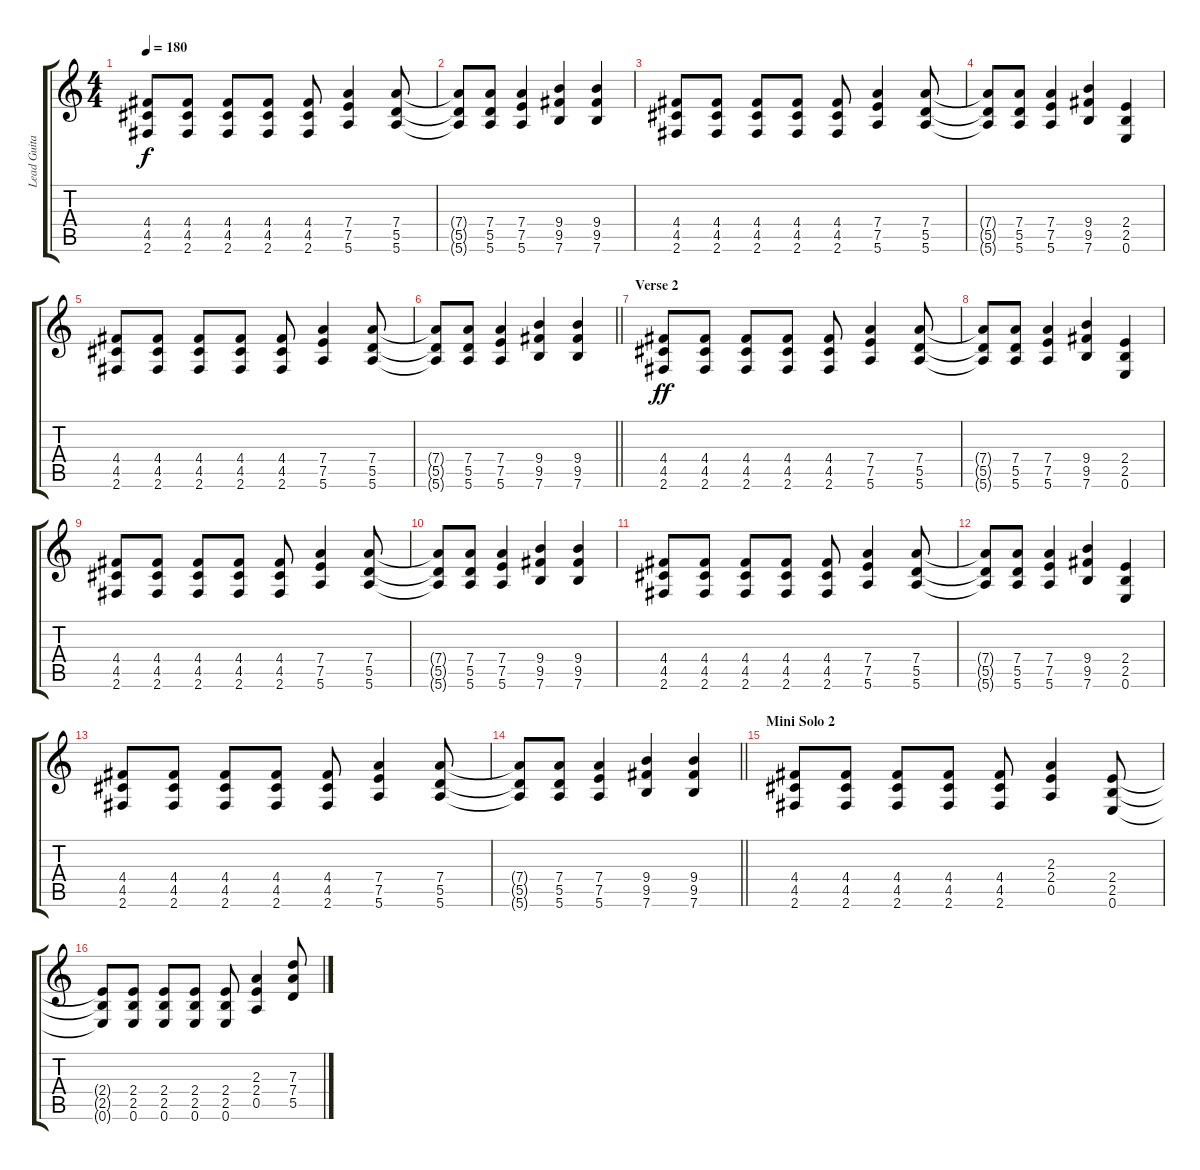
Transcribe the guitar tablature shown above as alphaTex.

\track ("Lead Guitar" "Lead Guita") {instrument distortionguitar}
\staff {score tabs}
\tuning (E4 B3 G3 D3 A2 E2) {hide}
\ts (4 4)
\tempo 180
\clef g2
\ks c
(4.4 4.5 2.6).8{dy f} (4.4 4.5 2.6).8 (4.4 4.5 2.6).8 (4.4 4.5 2.6).8 (4.4 4.5 2.6).8 (7.4 7.5 5.6).4 (7.4 5.5 5.6).8 |
(7.4{t} 5.5{t} 5.6{t}).8 (7.4 5.5 5.6).8 (7.4 7.5 5.6).4 (9.4 9.5 7.6).4 (9.4 9.5 7.6).4 |
(4.4 4.5 2.6).8 (4.4 4.5 2.6).8 (4.4 4.5 2.6).8 (4.4 4.5 2.6).8 (4.4 4.5 2.6).8 (7.4 7.5 5.6).4 (7.4 5.5 5.6).8 |
(7.4{t} 5.5{t} 5.6{t}).8 (7.4 5.5 5.6).8 (7.4 7.5 5.6).4 (9.4 9.5 7.6).4 (2.4 2.5 0.6).4 |
(4.4 4.5 2.6).8 (4.4 4.5 2.6).8 (4.4 4.5 2.6).8 (4.4 4.5 2.6).8 (4.4 4.5 2.6).8 (7.4 7.5 5.6).4 (7.4 5.5 5.6).8 |
\barLineRight lightlight
(7.4{t} 5.5{t} 5.6{t}).8 (7.4 5.5 5.6).8 (7.4 7.5 5.6).4 (9.4 9.5 7.6).4 (9.4 9.5 7.6).4 |
\section ("" "Verse 2")
(4.4 4.5 2.6).8{dy ff} (4.4 4.5 2.6).8 (4.4 4.5 2.6).8 (4.4 4.5 2.6).8 (4.4 4.5 2.6).8 (7.4 7.5 5.6).4 (7.4 5.5 5.6).8 |
(7.4{t} 5.5{t} 5.6{t}).8 (7.4 5.5 5.6).8 (7.4 7.5 5.6).4 (9.4 9.5 7.6).4 (2.4 2.5 0.6).4 |
(4.4 4.5 2.6).8 (4.4 4.5 2.6).8 (4.4 4.5 2.6).8 (4.4 4.5 2.6).8 (4.4 4.5 2.6).8 (7.4 7.5 5.6).4 (7.4 5.5 5.6).8 |
(7.4{t} 5.5{t} 5.6{t}).8 (7.4 5.5 5.6).8 (7.4 7.5 5.6).4 (9.4 9.5 7.6).4 (9.4 9.5 7.6).4 |
(4.4 4.5 2.6).8 (4.4 4.5 2.6).8 (4.4 4.5 2.6).8 (4.4 4.5 2.6).8 (4.4 4.5 2.6).8 (7.4 7.5 5.6).4 (7.4 5.5 5.6).8 |
(7.4{t} 5.5{t} 5.6{t}).8 (7.4 5.5 5.6).8 (7.4 7.5 5.6).4 (9.4 9.5 7.6).4 (2.4 2.5 0.6).4 |
(4.4 4.5 2.6).8 (4.4 4.5 2.6).8 (4.4 4.5 2.6).8 (4.4 4.5 2.6).8 (4.4 4.5 2.6).8 (7.4 7.5 5.6).4 (7.4 5.5 5.6).8 |
\barLineRight lightlight
(7.4{t} 5.5{t} 5.6{t}).8 (7.4 5.5 5.6).8 (7.4 7.5 5.6).4 (9.4 9.5 7.6).4 (9.4 9.5 7.6).4 |
\section ("" "Mini Solo 2")
(4.4 4.5 2.6).8 (4.4 4.5 2.6).8 (4.4 4.5 2.6).8 (4.4 4.5 2.6).8 (4.4 4.5 2.6).8 (2.3 2.4 0.5).4 (2.4 2.5 0.6).8 |
(2.4{t} 2.5{t} 0.6{t}).8 (2.4 2.5 0.6).8 (2.4 2.5 0.6).8 (2.4 2.5 0.6).8 (2.4 2.5 0.6).8 (2.3 2.4 0.5).4 (7.3 7.4 5.5).8
